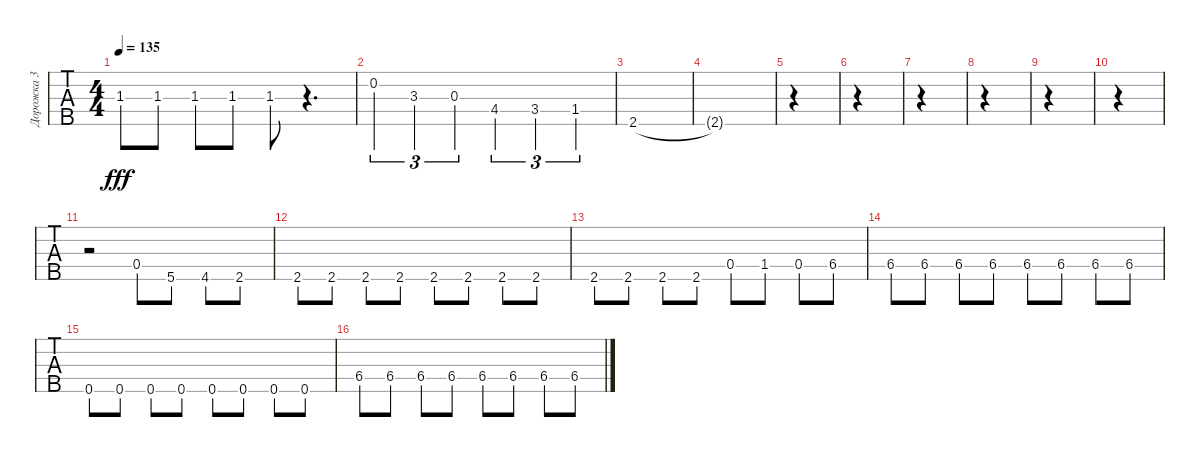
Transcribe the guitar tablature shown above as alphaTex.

\track ("Дорожка 3" "Дорожка 3") {instrument slapbass2}
\staff {tabs}
\tuning (G2 D2 A1 E1 C1) {hide}
\ts (4 4)
\tempo 135
\clef f4
\ks c
1.3{hac}.8{dy fff} 1.3{hac}.8 1.3{hac}.8 1.3{hac}.8 1.3{hac}.8 r.4{d} |
0.2{hac}.4{tu (3 2)} 3.3{hac}.4{tu (3 2)} 0.3{hac}.4{tu (3 2)} 4.4{hac}.4{tu (3 2)} 3.4{hac}.4{tu (3 2)} 1.4{hac}.4{tu (3 2)} |
2.5{hac}.1 |
2.5{t}.1 |
|
|
|
|
|
|
r.2 0.4{hac}.8 5.5{hac}.8 4.5{hac}.8 2.5{hac}.8 |
2.5{hac}.8 2.5{hac}.8 2.5{hac}.8 2.5{hac}.8 2.5{hac}.8 2.5{hac}.8 2.5{hac}.8 2.5{hac}.8 |
2.5{hac}.8 2.5{hac}.8 2.5{hac}.8 2.5{hac}.8 0.4{hac}.8 1.4{hac}.8 0.4{hac}.8 6.4{hac}.8 |
6.4{hac}.8 6.4{hac}.8 6.4{hac}.8 6.4{hac}.8 6.4{hac}.8 6.4{hac}.8 6.4{hac}.8 6.4{hac}.8 |
0.5{hac}.8 0.5{hac}.8 0.5{hac}.8 0.5{hac}.8 0.5{hac}.8 0.5{hac}.8 0.5{hac}.8 0.5{hac}.8 |
6.4{hac}.8 6.4{hac}.8 6.4{hac}.8 6.4{hac}.8 6.4{hac}.8 6.4{hac}.8 6.4{hac}.8 6.4{hac}.8
